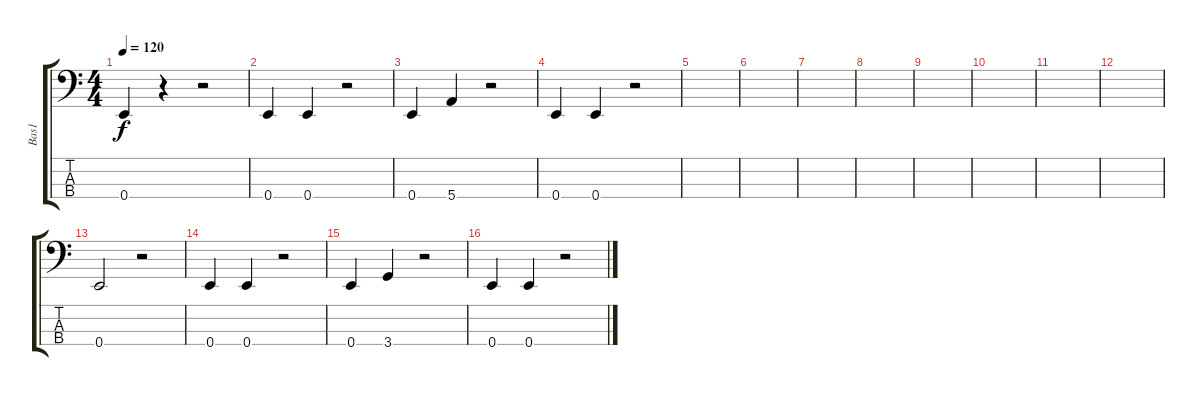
\track ("Bas1" "Bas1") {instrument electricbassfinger}
\staff {score tabs}
\tuning (G2 D2 A1 E1) {hide}
\ts (4 4)
\tempo 120
\clef f4
\ks c
0.4.4{dy f instrument electricbassfinger} r.4 r.2 |
0.4.4 0.4.4 r.2 |
0.4.4 5.4.4 r.2 |
0.4.4 0.4.4 r.2 |
|
|
|
|
|
|
|
|
0.4.2 r.2 |
0.4.4 0.4.4 r.2 |
0.4.4 3.4.4 r.2 |
0.4.4 0.4.4 r.2
